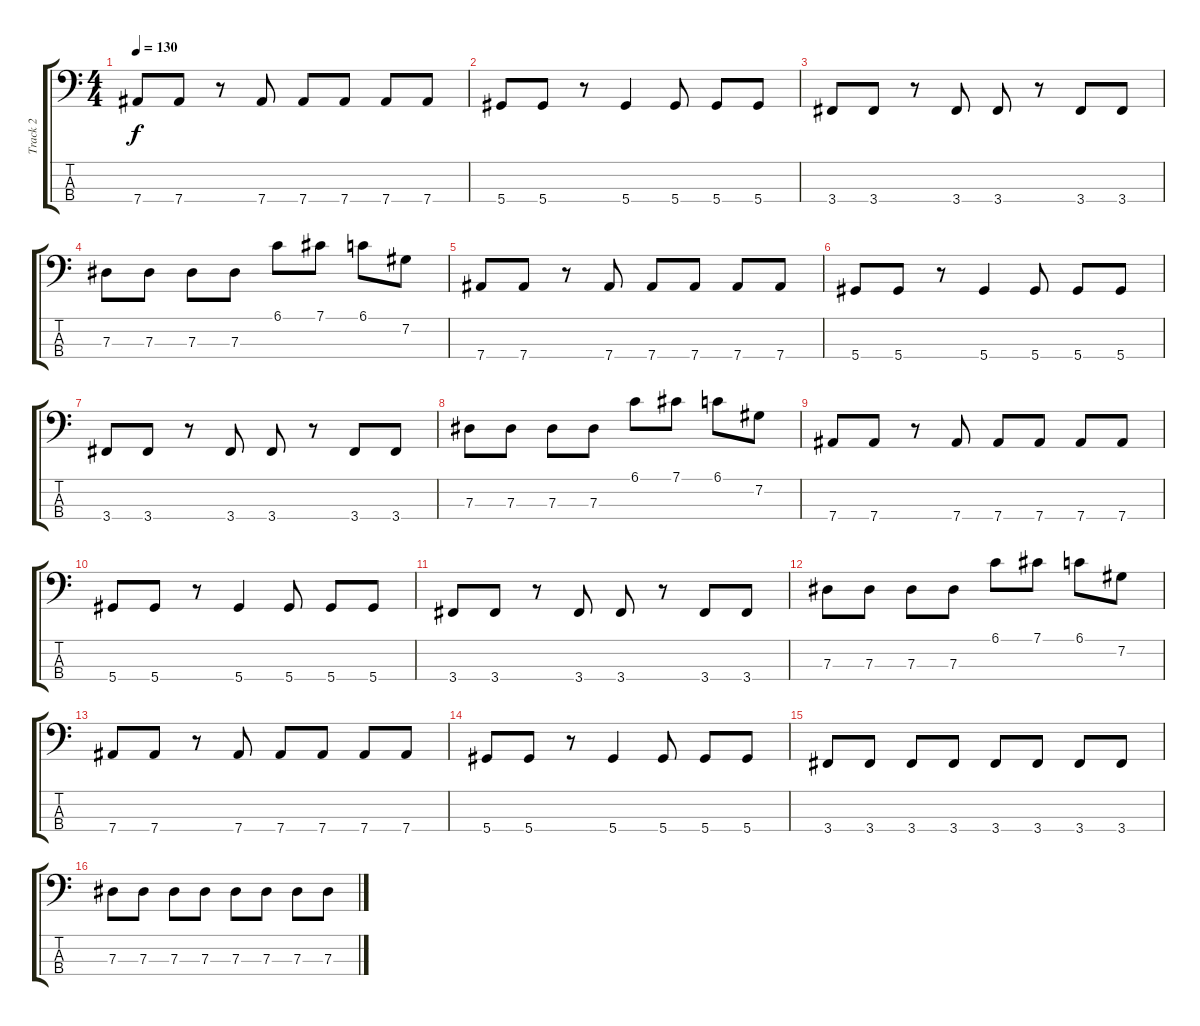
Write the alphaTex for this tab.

\track ("Track 2" "Track 2") {instrument electricbassfinger}
\staff {score tabs}
\tuning (Gb2 Db2 Ab1 Eb1) {hide}
\ts (4 4)
\tempo 130
\clef f4
\ks c
7.4.8{dy f} 7.4.8 r.8 7.4.8 7.4.8 7.4.8 7.4.8 7.4.8 |
5.4.8 5.4.8 r.8 5.4.4 5.4.8 5.4.8 5.4.8 |
3.4.8 3.4.8 r.8 3.4.8 3.4.8 r.8 3.4.8 3.4.8 |
7.3.8 7.3.8 7.3.8 7.3.8 6.1.8 7.1.8 6.1.8 7.2.8 |
7.4.8 7.4.8 r.8 7.4.8 7.4.8 7.4.8 7.4.8 7.4.8 |
5.4.8 5.4.8 r.8 5.4.4 5.4.8 5.4.8 5.4.8 |
3.4.8 3.4.8 r.8 3.4.8 3.4.8 r.8 3.4.8 3.4.8 |
7.3.8 7.3.8 7.3.8 7.3.8 6.1.8 7.1.8 6.1.8 7.2.8 |
7.4.8 7.4.8 r.8 7.4.8 7.4.8 7.4.8 7.4.8 7.4.8 |
5.4.8 5.4.8 r.8 5.4.4 5.4.8 5.4.8 5.4.8 |
3.4.8 3.4.8 r.8 3.4.8 3.4.8 r.8 3.4.8 3.4.8 |
7.3.8 7.3.8 7.3.8 7.3.8 6.1.8 7.1.8 6.1.8 7.2.8 |
7.4.8 7.4.8 r.8 7.4.8 7.4.8 7.4.8 7.4.8 7.4.8 |
5.4.8 5.4.8 r.8 5.4.4 5.4.8 5.4.8 5.4.8 |
3.4.8 3.4.8 3.4.8 3.4.8 3.4.8 3.4.8 3.4.8 3.4.8 |
7.3.8 7.3.8 7.3.8 7.3.8 7.3.8 7.3.8 7.3.8 7.3.8
